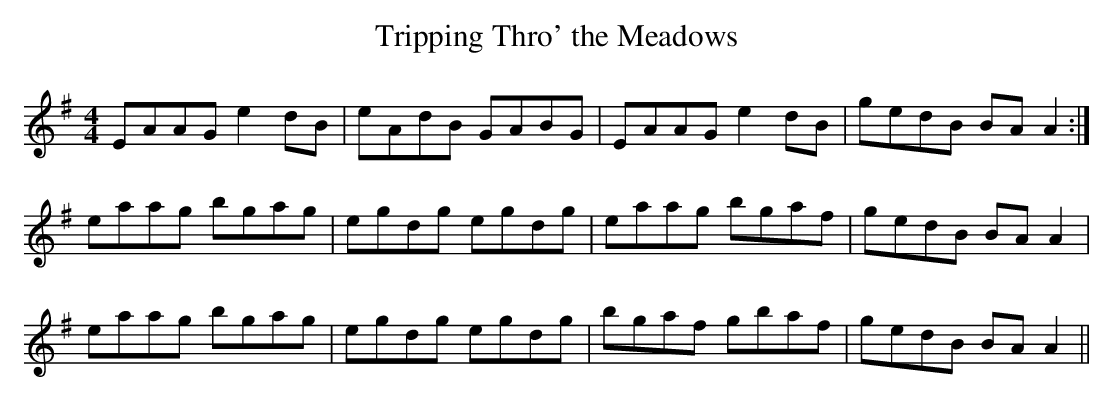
X:1
T: Tripping Thro' the Meadows
L: 1/8
M: 4/4
K: Ador
EAAG e2 dB | eAdB GABG | EAAG e2 dB | gedB BA A2 :|
eaag bgag | egdg egdg | eaag bgaf | gedB BA A2 |
eaag bgag | egdg egdg | bgaf gbaf | gedB BA A2 ||
